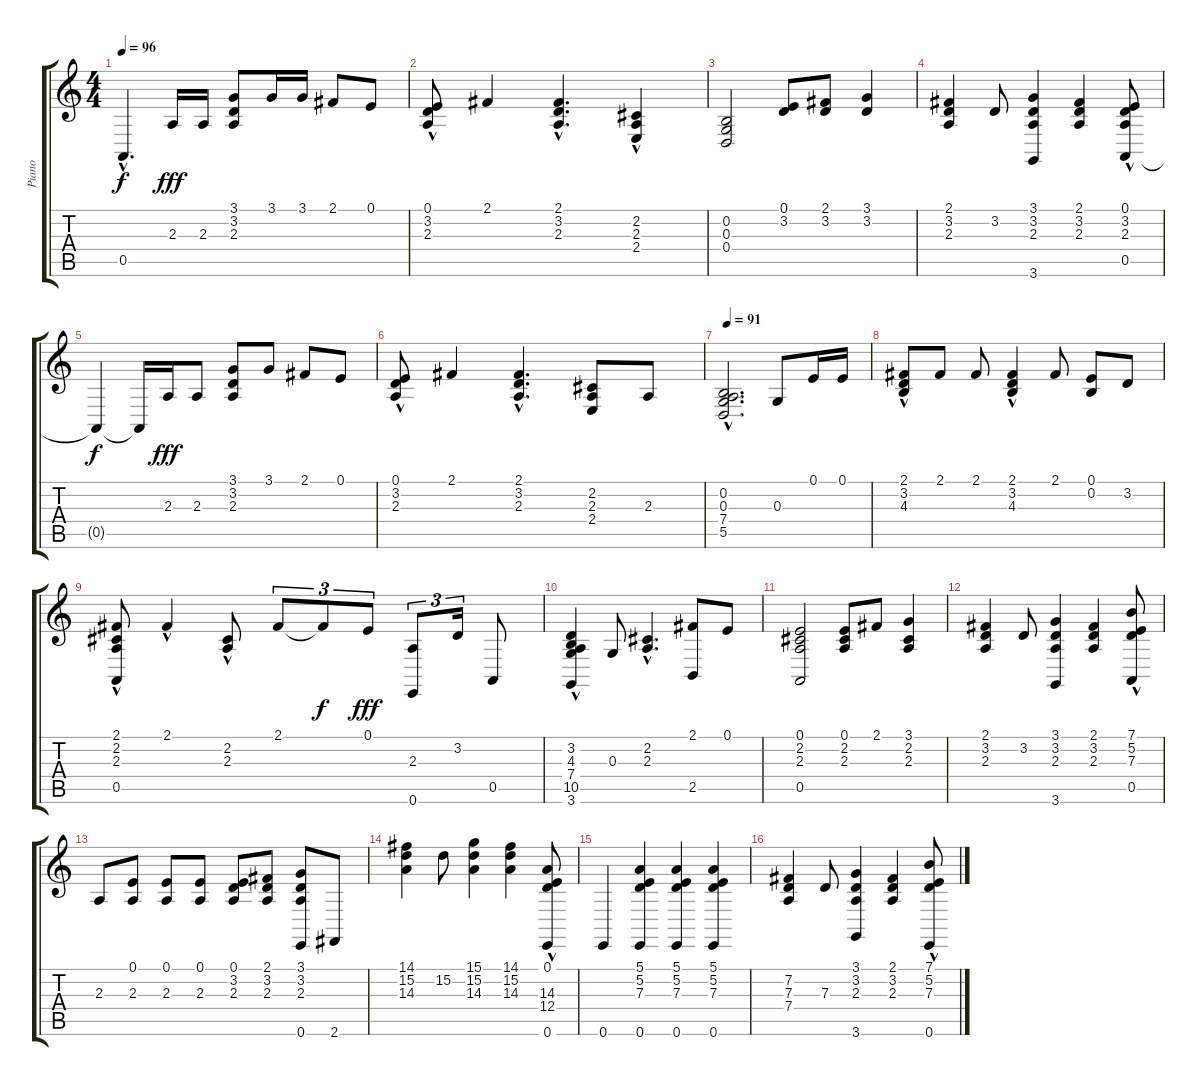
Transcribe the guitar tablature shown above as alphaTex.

\track ("Piano" "Piano") {instrument brightacousticpiano}
\staff {score tabs}
\tuning (E4 B3 G3 D3 A2 E2) {hide}
\ts (4 4)
\tempo 96
\clef g2
\ks c
0.5{hac t}.4{d dy f} 2.3.16{dy fff} 2.3.16 (3.1 3.2 2.3).8 3.1.16 3.1.16 2.1.8 0.1.8 |
(0.1 3.2{hac} 2.3).8 2.1.4 (2.1{hac} 3.2{hac} 2.3).4{d} (2.2 2.3{hac} 2.4).4 |
(0.2 0.3 0.4).2 (0.1 3.2).8 (2.1 3.2).8 (3.1 3.2).4 |
(2.1 3.2 2.3).4 3.2.8 (3.1 3.2 2.3 3.6).4 (2.1 3.2 2.3).4 (0.1{hac} 3.2{hac} 2.3{hac} 0.5).8 |
0.5{t}.4{dy f} 0.5{t}.16 2.3.16{dy fff} 2.3.8 (3.1 3.2 2.3).8 3.1.8 2.1.8 0.1.8 |
(0.1 3.2 2.3{hac}).8 2.1.4 (2.1{hac} 3.2{hac} 2.3{hac}).4{d} (2.2 2.3 2.4).8 2.3.8 |
\tempo 91
(0.2{hac} 0.3{hac} 7.4 5.5{hac}).2{d} 0.3.8 0.1.16 0.1.16 |
(2.1 3.2 4.3{hac}).8 2.1.8 2.1.8 (2.1 3.2{hac} 4.3{hac}).4 2.1.8 (0.1 0.2).8 3.2.8 |
(2.1 2.2{hac} 2.3{hac} 0.5{hac}).8 2.1{hac}.4 (2.2{hac} 2.3{hac}).8 2.1.8{tu (3 2)} 2.1{t}.8{tu (3 2) dy f} 0.1.8{tu (3 2) dy fff} (2.3 0.6).8{tu (3 2)} 3.2.16{tu (3 2)} 0.5.8 |
(3.2 4.3 7.4 10.5 3.6{hac}).4 0.3.8 (2.2{hac} 2.3{hac}).4{d} (2.1 2.5).8 0.1.8 |
(0.1 2.2 2.3 0.5).2 (0.1 2.2 2.3).8 2.1.8 (3.1 2.2 2.3).4 |
(2.1 3.2 2.3).4 3.2.8 (3.1 3.2 2.3 3.6).4 (2.1 3.2 2.3).4 (7.1 5.2 7.3 0.5{hac}).8 |
2.3.8 (0.1 2.3).8 (0.1 2.3).8 (0.1 2.3).8 (0.1 3.2 2.3).8 (2.1 3.2 2.3).8 (3.1 3.2 2.3 0.6).8 2.6.8 |
(14.1 15.2 14.3).4 15.2.8 (15.1 15.2 14.3).4 (14.1 15.2 14.3).4 (0.1 14.3{hac} 12.4 0.6).8 |
0.6.4 (5.1 5.2 7.3 0.6).4 (5.1 5.2 7.3 0.6).4 (5.1 5.2 7.3 0.6).4 |
(7.2 7.3 7.4).4 7.3.8 (3.1 3.2 2.3 3.6).4 (2.1 3.2 2.3).4 (7.1 5.2{hac} 7.3{hac} 0.6).8
